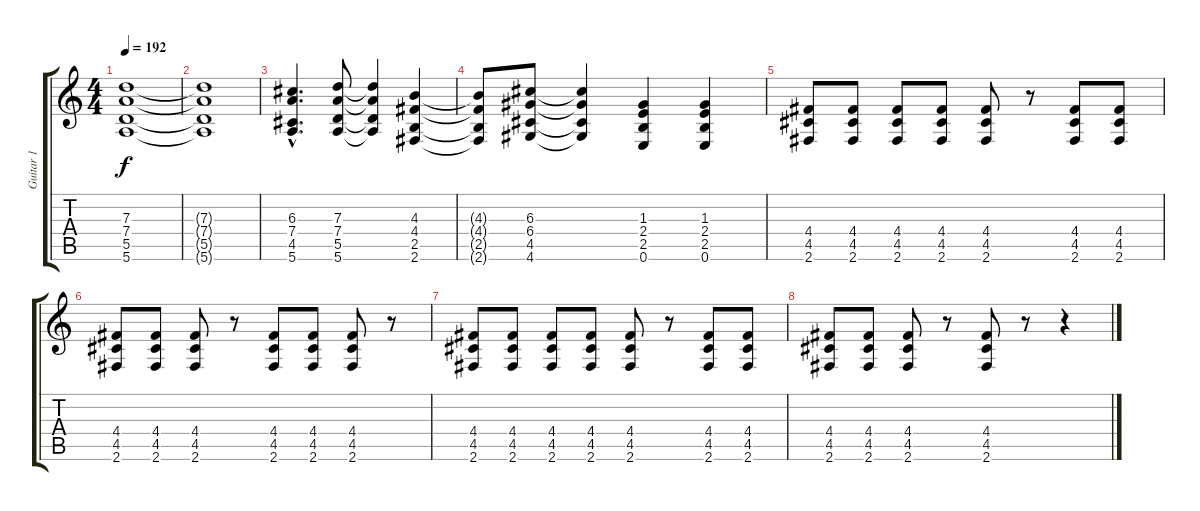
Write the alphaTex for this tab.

\track ("Guitar 1" "Guitar 1") {instrument distortionguitar}
\staff {score tabs}
\tuning (E4 B3 G3 D3 A2 E2) {hide}
\ts (4 4)
\tempo 192
\clef g2
\ks c
(7.3 7.4 5.5 5.6).1{dy f} |
(7.3{t} 7.4{t} 5.5{t} 5.6{t}).1 |
(6.3{hac} 7.4{hac} 4.5{hac} 5.6{hac}).4{d} (7.3 7.4 5.5 5.6).8 (7.3{t} 7.4{t} 5.5{t} 5.6{t}).4 (4.3 4.4 2.5 2.6).4 |
(4.3{t} 4.4{t} 2.5{t} 2.6{t}).8 (6.3 6.4 4.5 4.6).8 (6.3{t} 6.4{t} 4.5{t} 4.6{t}).4 (1.3 2.4 2.5 0.6).4 (1.3 2.4 2.5 0.6).4 |
(4.4 4.5 2.6).8 (4.4 4.5 2.6).8 (4.4 4.5 2.6).8 (4.4 4.5 2.6).8 (4.4 4.5 2.6).8 r.8 (4.4 4.5 2.6).8 (4.4 4.5 2.6).8 |
(4.4 4.5 2.6).8 (4.4 4.5 2.6).8 (4.4 4.5 2.6).8 r.8 (4.4 4.5 2.6).8 (4.4 4.5 2.6).8 (4.4 4.5 2.6).8 r.8 |
(4.4 4.5 2.6).8 (4.4 4.5 2.6).8 (4.4 4.5 2.6).8 (4.4 4.5 2.6).8 (4.4 4.5 2.6).8 r.8 (4.4 4.5 2.6).8 (4.4 4.5 2.6).8 |
(4.4 4.5 2.6).8 (4.4 4.5 2.6).8 (4.4 4.5 2.6).8 r.8 (4.4 4.5 2.6).8 r.8 r.4
